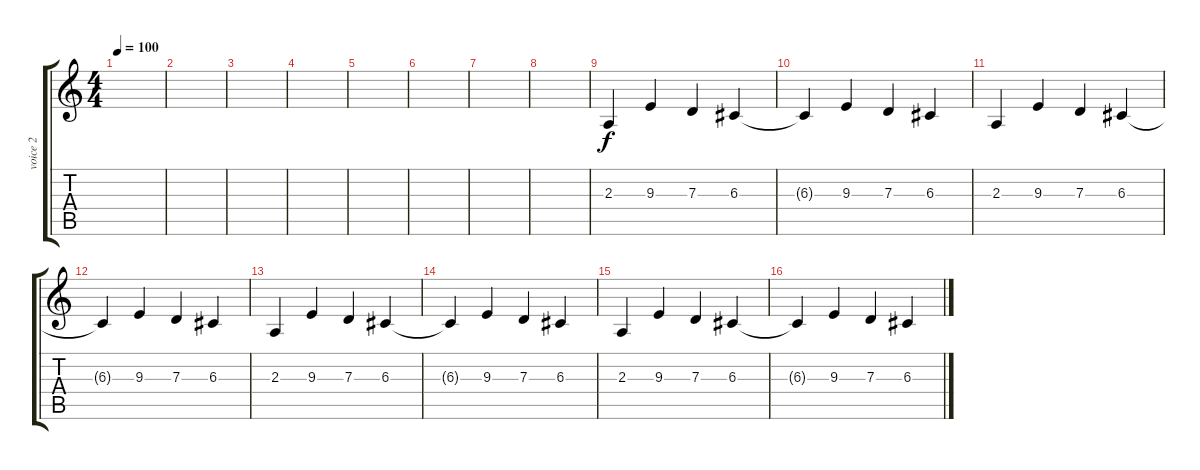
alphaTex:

\track ("voice 2" "voice 2") {instrument lead1square}
\staff {score tabs}
\tuning (E4 B3 G3 D3 A2 E2) {hide}
\ts (4 4)
\tempo 100
\clef g2
\ks c
|
|
|
|
|
|
|
|
2.3.4 9.3.4 7.3.4 6.3.4 |
6.3{t}.4 9.3.4 7.3.4 6.3.4 |
2.3.4 9.3.4 7.3.4 6.3.4 |
6.3{t}.4 9.3.4 7.3.4 6.3.4 |
2.3.4 9.3.4 7.3.4 6.3.4 |
6.3{t}.4 9.3.4 7.3.4 6.3.4 |
2.3.4 9.3.4 7.3.4 6.3.4 |
6.3{t}.4 9.3.4 7.3.4 6.3.4
